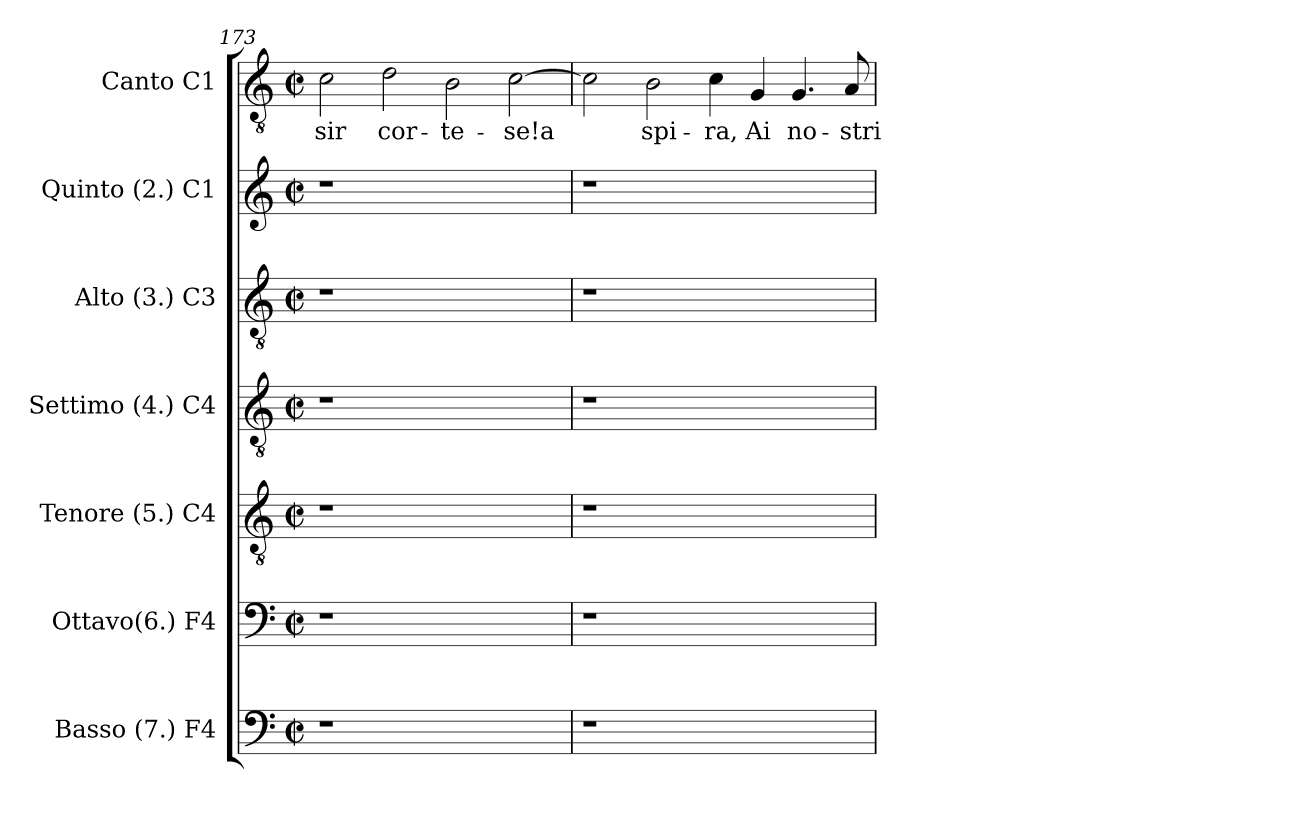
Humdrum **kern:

**kern	**kern	**kern	**kern	**kern	**kern	**kern	**text
*part7	*part6	*part5	*part4	*part3	*part2	*part1	*part1
*staff7	*staff6	*staff5	*staff4	*staff3	*staff2	*staff1	*staff1
*I"Basso (7.)  F4	*I"Ottavo(6.)  F4	*I"Tenore (5.)  C4	*I"Settimo (4.)  C4	*I"Alto (3.)  C3	*I"Quinto (2.)  C1	*I"Canto  C1	*
*	*	*I'T	*	*I'A	*	*I'C	*
!!LO:LB:g=z
*clefF4	*clefF4	*clefGv2	*clefGv2	*clefGv2	*clefG2	*clefGv2	*
*k[]	*k[]	*k[]	*k[]	*k[]	*k[]	*k[]	*
*C:	*C:	*C:	*C:	*C:	*C:	*C:	*
*M2/2	*M2/2	*M2/2	*M2/2	*M2/2	*M2/2	*M2/2	*
*met(c|)	*met(c|)	*met(c|)	*met(c|)	*met(c|)	*met(c|)	*met(c|)	*
=173	=173	=173	=173	=173	=173	=173	=173
!	!	!	!	!	!	!	!LO:LY:b:cj
1r	1r	1r	1r	1r	1r	2c\	-sir
!	!	!	!	!	!	!	!LO:LY:b:cj
.	.	.	.	.	.	2d\	cor-
!	!	!	!	!	!	!	!LO:LY:b:cj
1ryy	1ryy	1ryy	1ryy	1ryy	1ryy	2B\	-te-
!	!	!	!	!	!	!	!LO:LY:b:cj
.	.	.	.	.	.	[>2c\	-se!a-
=174	=174	=174	=174	=174	=174	=174	=174
!	!	!	!	!	!	!	!LO:LY:b:cj
1r	1r	1r	1r	1r	1r	2c\]	--
!	!	!	!	!	!	!	!LO:LY:b:cj
.	.	.	.	.	.	2B\	-spi-
!	!	!	!	!	!	!	!LO:LY:b:cj
1ryy	1ryy	1ryy	1ryy	1ryy	1ryy	4c\	-ra,
!	!	!	!	!	!	!	!LO:LY:b:cj
.	.	.	.	.	.	4G/	Ai
!	!	!	!	!	!	!	!LO:LY:b:cj
.	.	.	.	.	.	4.G/	no-
!	!	!	!	!	!	!	!LO:LY:b:cj
.	.	.	.	.	.	8A/	-stri
=	=	=	=	=	=	=	=
*-	*-	*-	*-	*-	*-	*-	*-
